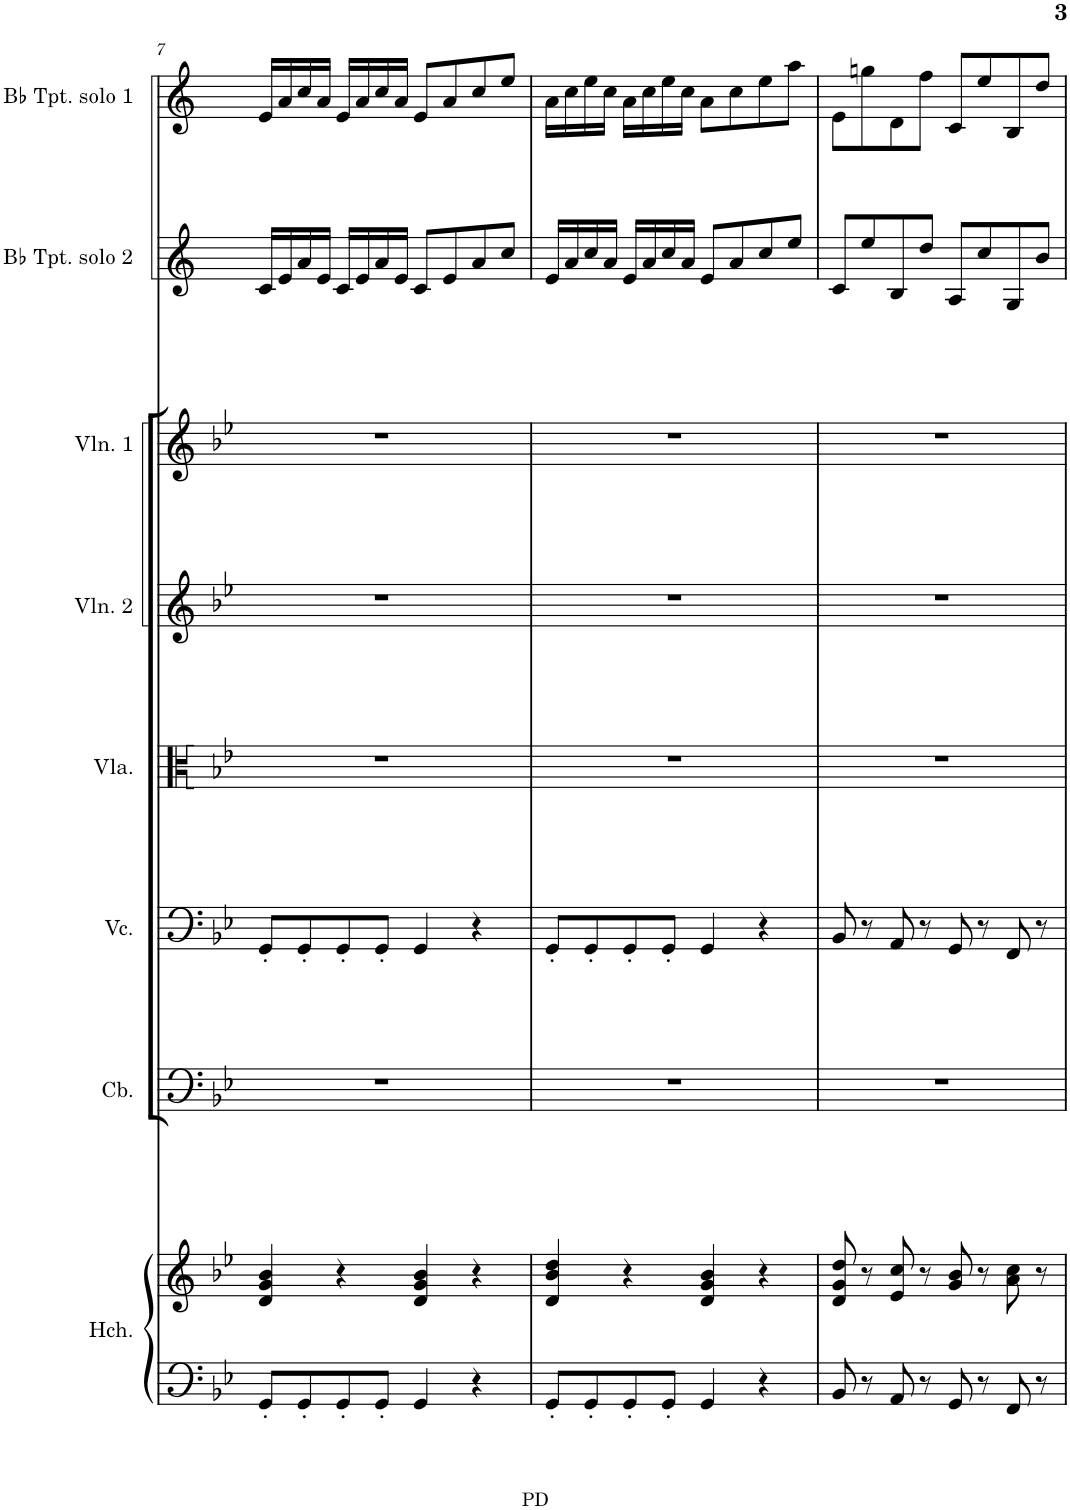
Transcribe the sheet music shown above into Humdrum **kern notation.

**kern	**kern	**kern	**kern	**kern	**kern	**kern	**kern	**kern
*part8	*part8	*part7	*part6	*part5	*part4	*part3	*part2	*part1
*staff9	*staff8	*staff7	*staff6	*staff5	*staff4	*staff3	*staff2	*staff1
*I"Harpsichord	*	*I"Contrabass	*I"Violoncello	*I"Viola	*I"Violin 2	*I"Violin 1	*I"Bb Trumpet solo 2	*I"Bb Trumpet solo 1
*I'Hch.	*	*I'Cb.	*I'Vc.	*I'Vla.	*I'Vln. 2	*I'Vln. 1	*I'Bb Tpt. solo 2	*I'Bb Tpt. solo 1
!!LO:PB:g=z
*clefF4	*clefG2	*clefF4	*clefF4	*clefC3	*clefG2	*clefG2	*clefG2	*clefG2
*	*	*Trd7c12	*	*	*	*	*Trd1c2	*Trd1c2
*k[b-e-]	*k[b-e-]	*k[b-e-]	*k[b-e-]	*k[b-e-]	*k[b-e-]	*k[b-e-]	*k[]	*k[]
*M4/4	*M4/4	*M4/4	*M4/4	*M4/4	*M4/4	*M4/4	*M4/4	*M4/4
*met(c)	*met(c)	*met(c)	*met(c)	*met(c)	*met(c)	*met(c)	*met(c)	*met(c)
=7	=7	=7	=7	=7	=7	=7	=7	=7
8GG'/L	4d/ 4g/ 4b-/	1r	8GG'/L	1r	1r	1r	16c/LL	16e/LL
.	.	.	.	.	.	.	16e/	16a/
8GG'/	.	.	8GG'/	.	.	.	16a/	16cc/
.	.	.	.	.	.	.	16e/JJ	16a/JJ
8GG'/	4r	.	8GG'/	.	.	.	16c/LL	16e/LL
.	.	.	.	.	.	.	16e/	16a/
8GG'/J	.	.	8GG'/J	.	.	.	16a/	16cc/
.	.	.	.	.	.	.	16e/JJ	16a/JJ
4GG/	4d/ 4g/ 4b-/	.	4GG/	.	.	.	8c/L	8e/L
.	.	.	.	.	.	.	8e/	8a/
4r	4r	.	4r	.	.	.	8a/	8cc/
.	.	.	.	.	.	.	8cc/J	8ee/J
=8	=8	=8	=8	=8	=8	=8	=8	=8
8GG'/L	4d/ 4b-/ 4dd/	1r	8GG'/L	1r	1r	1r	16e/LL	16a\LL
.	.	.	.	.	.	.	16a/	16cc\
8GG'/	.	.	8GG'/	.	.	.	16cc/	16ee\
.	.	.	.	.	.	.	16a/JJ	16cc\JJ
8GG'/	4r	.	8GG'/	.	.	.	16e/LL	16a\LL
.	.	.	.	.	.	.	16a/	16cc\
8GG'/J	.	.	8GG'/J	.	.	.	16cc/	16ee\
.	.	.	.	.	.	.	16a/JJ	16cc\JJ
4GG/	4d/ 4g/ 4b-/	.	4GG/	.	.	.	8e/L	8a\L
.	.	.	.	.	.	.	8a/	8cc\
4r	4r	.	4r	.	.	.	8cc/	8ee\
.	.	.	.	.	.	.	8ee/J	8aa\J
=9	=9	=9	=9	=9	=9	=9	=9	=9
8BB-/	8d/ 8g/ 8dd/	1r	8BB-/	1r	1r	1r	8c/L	8e\L
8r	8r	.	8r	.	.	.	8ee/	8ggn\
8AA/	8e-/ 8cc/	.	8AA/	.	.	.	8B/	8d\
8r	8r	.	8r	.	.	.	8dd/J	8ff\J
8GG/	8g/ 8b-/	.	8GG/	.	.	.	8A/L	8c/L
8r	8r	.	8r	.	.	.	8cc/	8ee/
8FF/	8a\ 8cc\	.	8FF/	.	.	.	8G/	8B/
8r	8r	.	8r	.	.	.	8b/J	8dd/J
=	=	=	=	=	=	=	=	=
*-	*-	*-	*-	*-	*-	*-	*-	*-
